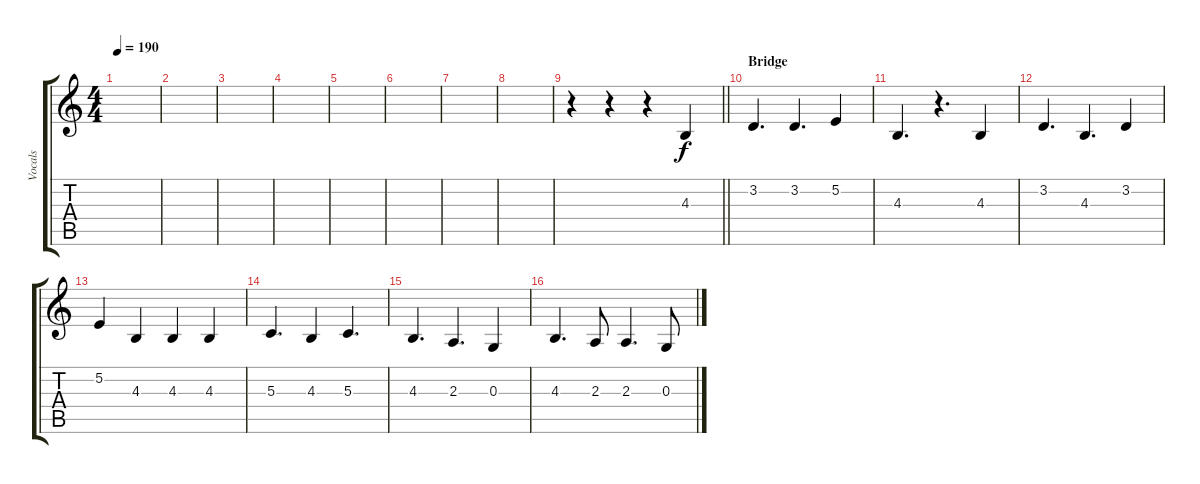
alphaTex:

\track ("Vocals" "Vocals") {instrument altosax}
\staff {score tabs}
\tuning (E4 B3 G3 D3 A2 E2) {hide}
\ts (4 4)
\tempo 190
\clef g2
\ks c
|
|
|
|
|
|
|
|
\barLineRight lightlight
r.4 r.4 r.4 4.3.4 |
\section ("" "Bridge")
3.2.4{d} 3.2.4{d} 5.2.4 |
4.3.4{d} r.4{d} 4.3.4 |
3.2.4{d} 4.3.4{d} 3.2.4 |
5.2.4 4.3.4 4.3.4 4.3.4 |
5.3.4{d} 4.3.4 5.3.4{d} |
4.3.4{d} 2.3.4{d} 0.3.4 |
4.3.4{d} 2.3.8 2.3.4{d} 0.3.8
